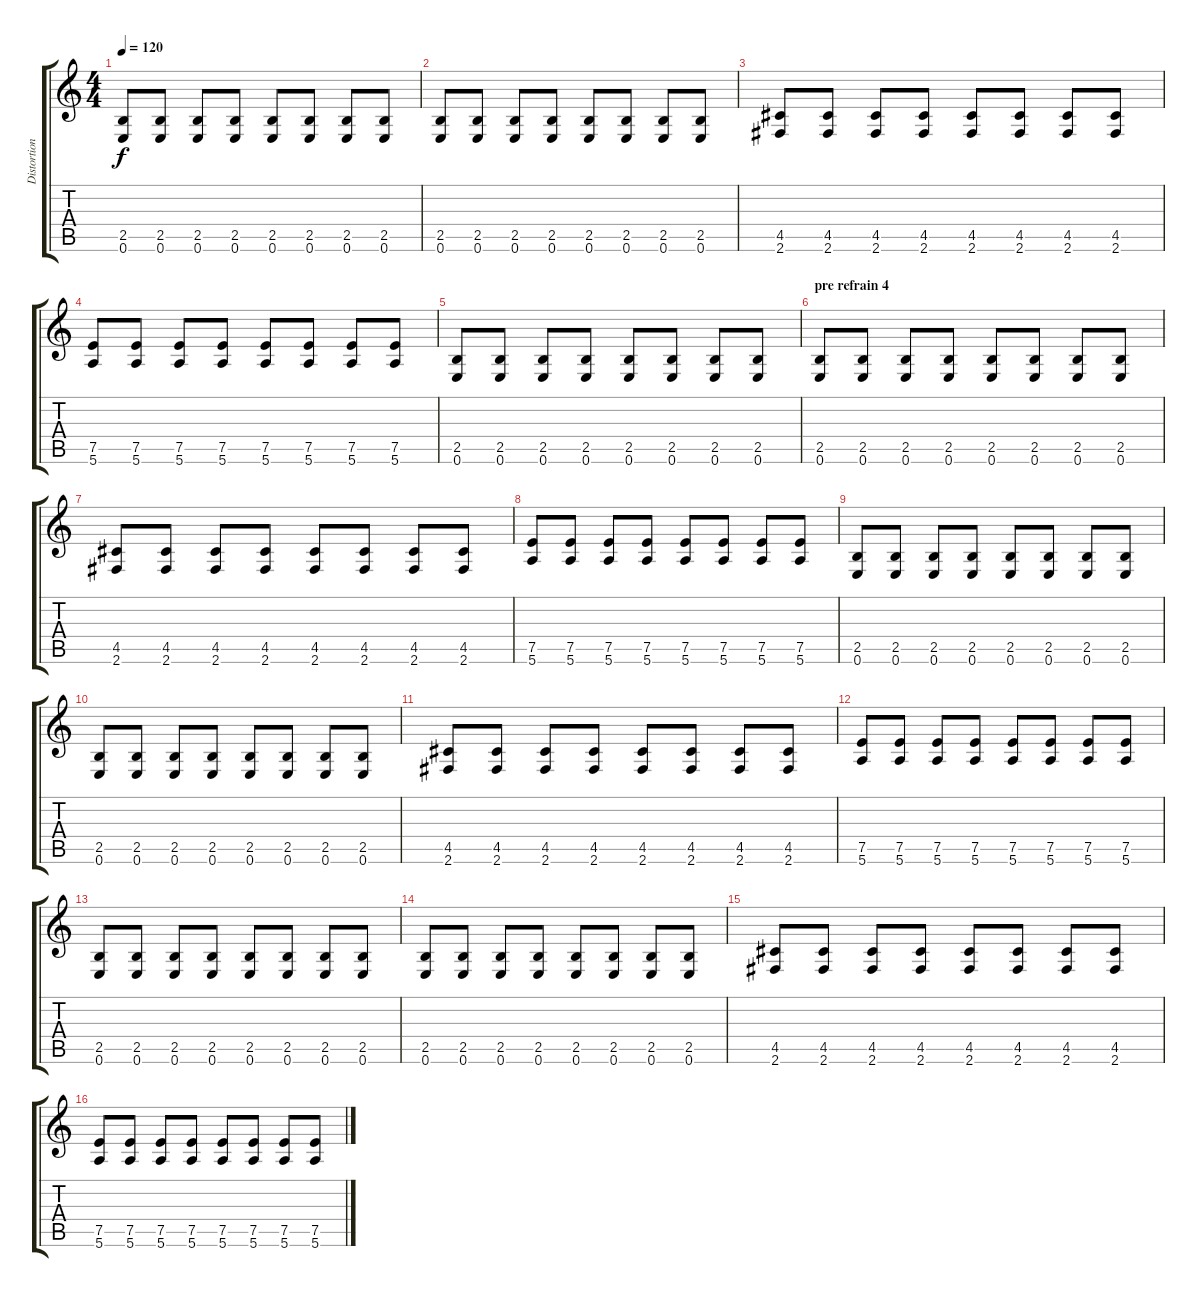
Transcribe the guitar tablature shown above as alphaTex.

\track ("Distortion Guitar" "Distortion") {instrument distortionguitar}
\staff {score tabs}
\tuning (E4 B3 G3 D3 A2 E2) {hide}
\ts (4 4)
\tempo 120
\clef g2
\ks c
(2.5 0.6).8{dy f} (2.5 0.6).8 (2.5 0.6).8 (2.5 0.6).8 (2.5 0.6).8 (2.5 0.6).8 (2.5 0.6).8 (2.5 0.6).8 |
(2.5 0.6).8 (2.5 0.6).8 (2.5 0.6).8 (2.5 0.6).8 (2.5 0.6).8 (2.5 0.6).8 (2.5 0.6).8 (2.5 0.6).8 |
(4.5 2.6).8 (4.5 2.6).8 (4.5 2.6).8 (4.5 2.6).8 (4.5 2.6).8 (4.5 2.6).8 (4.5 2.6).8 (4.5 2.6).8 |
(7.5 5.6).8 (7.5 5.6).8 (7.5 5.6).8 (7.5 5.6).8 (7.5 5.6).8 (7.5 5.6).8 (7.5 5.6).8 (7.5 5.6).8 |
(2.5 0.6).8 (2.5 0.6).8 (2.5 0.6).8 (2.5 0.6).8 (2.5 0.6).8 (2.5 0.6).8 (2.5 0.6).8 (2.5 0.6).8 |
\section ("" "pre refrain 4")
(2.5 0.6).8 (2.5 0.6).8 (2.5 0.6).8 (2.5 0.6).8 (2.5 0.6).8 (2.5 0.6).8 (2.5 0.6).8 (2.5 0.6).8 |
(4.5 2.6).8 (4.5 2.6).8 (4.5 2.6).8 (4.5 2.6).8 (4.5 2.6).8 (4.5 2.6).8 (4.5 2.6).8 (4.5 2.6).8 |
(7.5 5.6).8 (7.5 5.6).8 (7.5 5.6).8 (7.5 5.6).8 (7.5 5.6).8 (7.5 5.6).8 (7.5 5.6).8 (7.5 5.6).8 |
(2.5 0.6).8 (2.5 0.6).8 (2.5 0.6).8 (2.5 0.6).8 (2.5 0.6).8 (2.5 0.6).8 (2.5 0.6).8 (2.5 0.6).8 |
(2.5 0.6).8 (2.5 0.6).8 (2.5 0.6).8 (2.5 0.6).8 (2.5 0.6).8 (2.5 0.6).8 (2.5 0.6).8 (2.5 0.6).8 |
(4.5 2.6).8 (4.5 2.6).8 (4.5 2.6).8 (4.5 2.6).8 (4.5 2.6).8 (4.5 2.6).8 (4.5 2.6).8 (4.5 2.6).8 |
(7.5 5.6).8 (7.5 5.6).8 (7.5 5.6).8 (7.5 5.6).8 (7.5 5.6).8 (7.5 5.6).8 (7.5 5.6).8 (7.5 5.6).8 |
(2.5 0.6).8 (2.5 0.6).8 (2.5 0.6).8 (2.5 0.6).8 (2.5 0.6).8 (2.5 0.6).8 (2.5 0.6).8 (2.5 0.6).8 |
(2.5 0.6).8 (2.5 0.6).8 (2.5 0.6).8 (2.5 0.6).8 (2.5 0.6).8 (2.5 0.6).8 (2.5 0.6).8 (2.5 0.6).8 |
(4.5 2.6).8 (4.5 2.6).8 (4.5 2.6).8 (4.5 2.6).8 (4.5 2.6).8 (4.5 2.6).8 (4.5 2.6).8 (4.5 2.6).8 |
(7.5 5.6).8 (7.5 5.6).8 (7.5 5.6).8 (7.5 5.6).8 (7.5 5.6).8 (7.5 5.6).8 (7.5 5.6).8 (7.5 5.6).8
